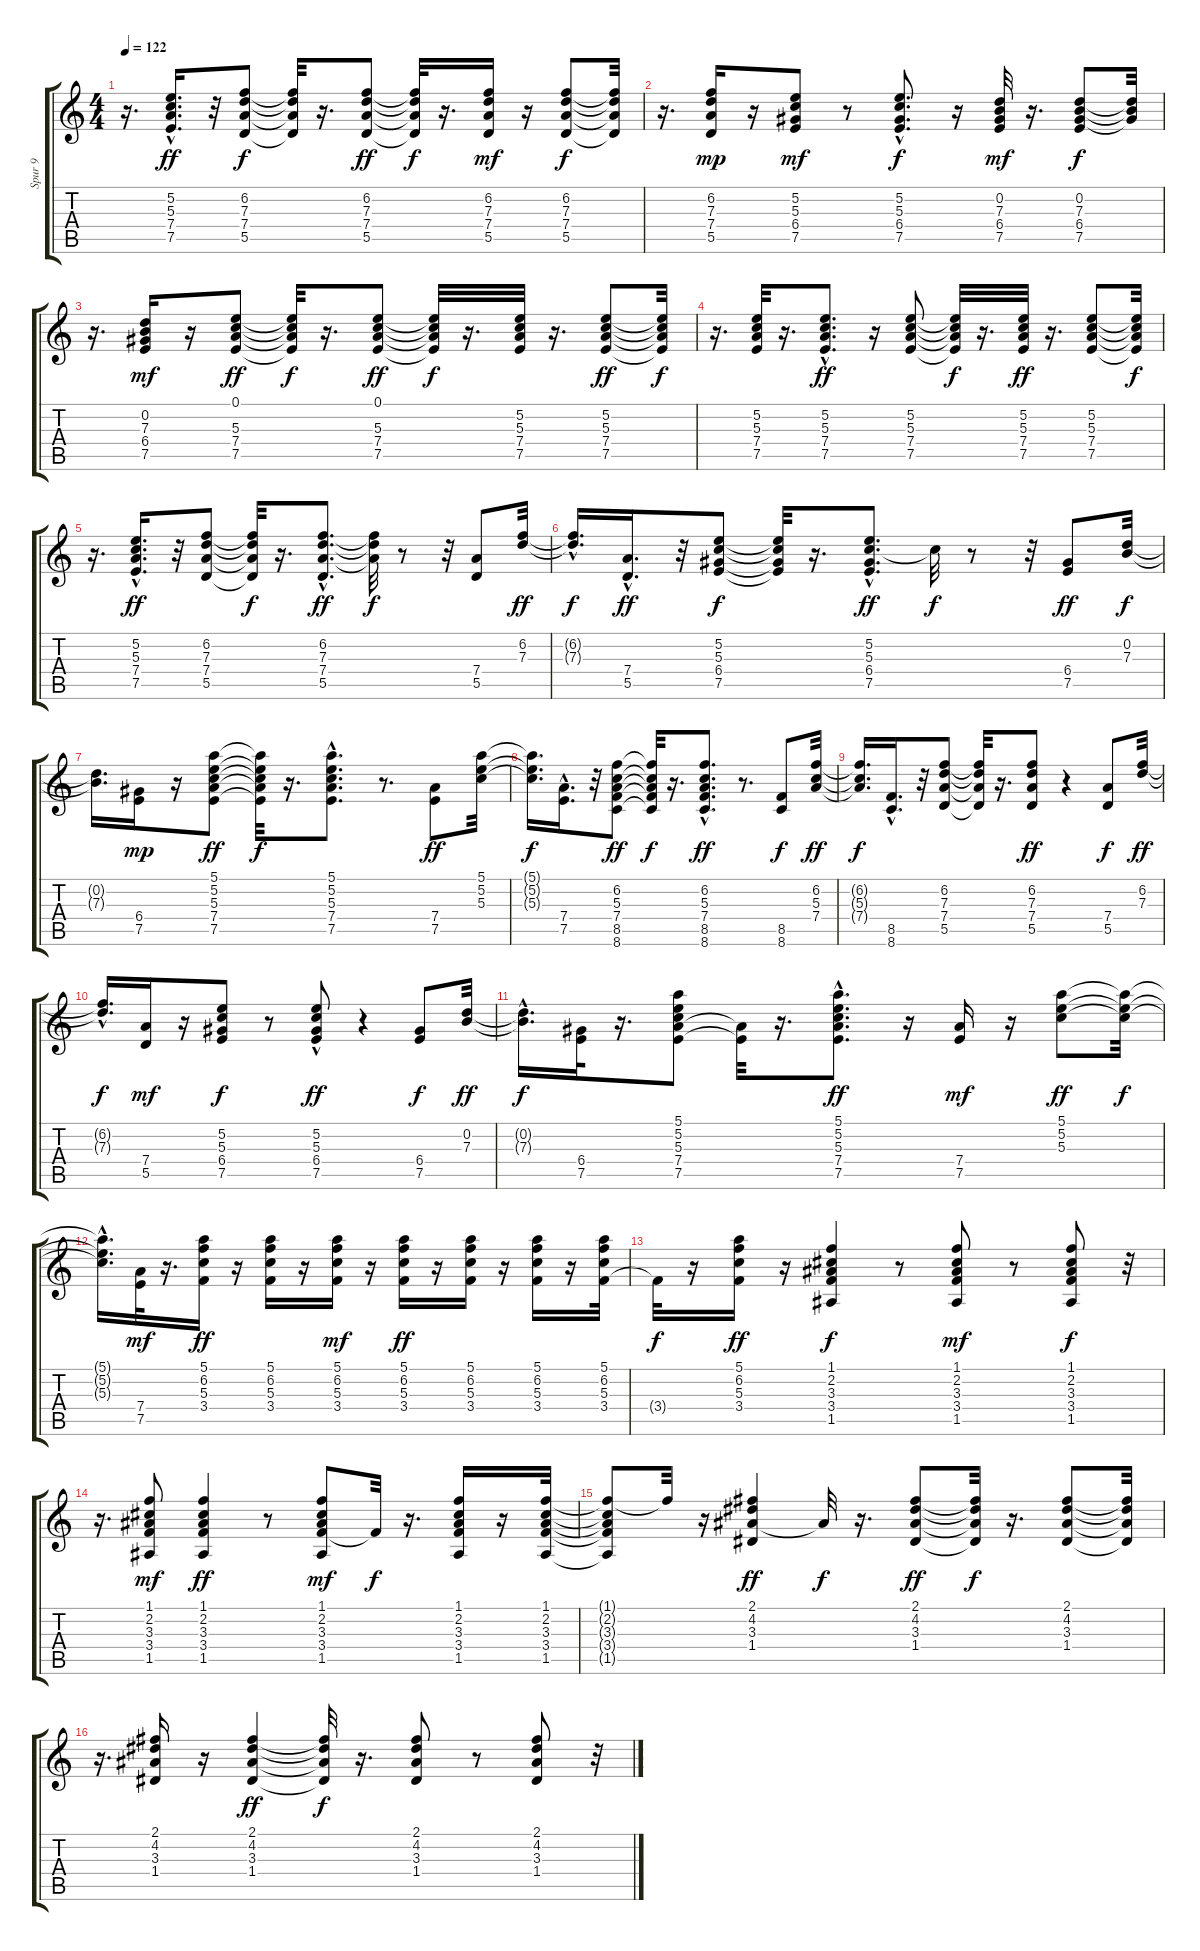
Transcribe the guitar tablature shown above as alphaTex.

\track ("Spur 9" "Spur 9") {instrument acousticguitarsteel}
\staff {score tabs}
\tuning (E4 B3 G3 D3 A2 E2) {hide}
\ts (4 4)
\tempo 122
\clef g2
\ks c
r.16{d dy f} (5.2{hac} 5.3{hac} 7.4{hac} 7.5{hac}).16{d dy ff} r.32 (6.2 7.3 7.4 5.5).8{dy f} (6.2{t} 7.3{t} 7.4{t} 5.5{t}).32 r.16{d} (6.2 7.3 7.4 5.5).8{dy ff} (6.2{t} 7.3{t} 7.4{t} 5.5{t}).32{dy f} r.16{d} (6.2 7.3 7.4 5.5).16{dy mf} r.16 (6.2 7.3 7.4 5.5).8{dy f} (6.2{t} 7.3{t} 7.4{t} 5.5{t}).32 |
r.16{d} (6.2 7.3 7.4 5.5).16{dy mp} r.16 (5.2 5.3 6.4 7.5).8{dy mf} r.8 (5.2{hac} 5.3 6.4 7.5).8{d dy f} r.16 (0.2 7.3 6.4 7.5).32{dy mf} r.16{d} (0.2 7.3 6.4 7.5).8{dy f} (0.2{t} 7.3{t} 6.4{t}).32 |
r.16{d} (0.2 7.3 6.4 7.5).16{dy mf} r.16 (0.1 5.3 7.4 7.5).8{dy ff} (0.1{t} 5.3{t} 7.4{t} 7.5{t}).32{dy f} r.16{d} (0.1 5.3 7.4 7.5).8{dy ff} (0.1{t} 5.3{t} 7.4{t} 7.5{t}).32{dy f} r.16{d} (5.2 5.3 7.4 7.5).32 r.16{d} (5.2 5.3 7.4 7.5).8{dy ff} (5.2{t} 5.3{t} 7.4{t} 7.5{t}).32{dy f} |
r.16{d} (5.2 5.3 7.4 7.5).32 r.16{d} (5.2{hac} 5.3{hac} 7.4{hac} 7.5{hac}).8{d dy ff} r.16 (5.2 5.3 7.4 7.5).8 (5.2{t} 5.3{t} 7.4{t} 7.5{t}).32{dy f} r.16{d} (5.2 5.3 7.4 7.5).32{dy ff} r.16{d} (5.2 5.3 7.4 7.5).8 (5.2{t} 5.3{t} 7.4{t} 7.5{t}).32{dy f} |
r.16{d} (5.2{hac} 5.3{hac} 7.4{hac} 7.5{hac}).16{d dy ff} r.32 (6.2 7.3 7.4 5.5).8 (6.2{t} 7.3{t} 7.4{t} 5.5{t}).32{dy f} r.16{d} (6.2{hac} 7.3{hac} 7.4{hac} 5.5{hac}).8{d dy ff} (6.2{t} 7.3{t} 7.4{t}).32{dy f} r.8 r.32 (7.4 5.5).8 (6.2 7.3).32{dy ff} |
(6.2{t} 7.3{hac t}).16{d dy f} (7.4{hac} 5.5{hac}).16{d dy ff} r.32 (5.2 5.3 6.4 7.5).8{dy f} (5.2{t} 5.3{t} 6.4{t} 7.5{t}).32 r.16{d} (5.2{hac} 5.3{hac} 6.4 7.5).8{d dy ff} 5.3{t}.32{dy f} r.8 r.32 (6.4 7.5).8{dy ff} (0.2 7.3).32{dy f} |
(0.2{t} 7.3{t}).16{d} (6.4 7.5).16{dy mp} r.16 (5.1 5.2 5.3 7.4 7.5).8{dy ff} (5.1{t} 5.2{t} 5.3{t} 7.4{t} 7.5{t}).32{dy f} r.16{d} (5.1{hac} 5.2{hac} 5.3{hac} 7.4 7.5).8{d} r.8{d} (7.4 7.5).8{dy ff} (5.1 5.2 5.3).32 |
(5.1{t} 5.2{t} 5.3{t}).16{d dy f} (7.4{hac} 7.5{hac}).16{d} r.32 (6.2 5.3 7.4 8.5 8.6).8{dy ff} (6.2{t} 5.3{t} 7.4{t} 8.5{t} 8.6{t}).32{dy f} r.16{d} (6.2{hac} 5.3{hac} 7.4{hac} 8.5 8.6).8{d dy ff} r.8{d} (8.5 8.6).8{dy f} (6.2 5.3 7.4).32{dy ff} |
(6.2{t} 5.3{t} 7.4{t}).16{d dy f} (8.5 8.6{hac}).16{d} r.32 (6.2 7.3 7.4 5.5).8 (6.2{t} 7.3{t} 7.4{t} 5.5{t}).32 r.16{d} (6.2 7.3 7.4 5.5).8{dy ff} r.4 (7.4 5.5).8{dy f} (6.2 7.3).32{dy ff} |
(6.2{hac t} 7.3{t}).16{d dy f} (7.4 5.5).16{dy mf} r.16 (5.2 5.3 6.4 7.5).8{dy f} r.8 (5.2 5.3 6.4{hac} 7.5{hac}).8{dy ff} r.4 (6.4 7.5).8{dy f} (0.2 7.3).32{dy ff} |
(0.2{hac t} 7.3{t}).16{d dy f} (6.4 7.5).32 r.16{d} (5.1 5.2 5.3 7.4 7.5).8 (7.4{t} 7.5{t}).32 r.16{d} (5.1 5.2 5.3{hac} 7.4 7.5).8{d dy ff} r.16 (7.4 7.5).16{dy mf} r.16 (5.1 5.2 5.3).8{dy ff} (5.1{t} 5.2{t} 5.3{t}).32{dy f} |
(5.1{t} 5.2{t} 5.3{hac t}).16{d} (7.4 7.5).32{dy mf} r.16{d} (5.1 6.2 5.3 3.4).16{dy ff} r.16 (5.1 6.2 5.3 3.4).16 r.16 (5.1 6.2 5.3 3.4).16{dy mf} r.16 (5.1 6.2 5.3 3.4).16{dy ff} r.16 (5.1 6.2 5.3 3.4).16 r.16 (5.1 6.2 5.3 3.4).16 r.16 (5.1 6.2 5.3 3.4).32 |
3.4{t}.32{dy f} r.16 (5.1 6.2 5.3 3.4).16{dy ff} r.16 (1.1 2.2 3.3 3.4 1.5).4{dy f} r.8 (1.1 2.2 3.3 3.4 1.5).8{dy mf} r.8 (1.1 2.2 3.3 3.4 1.5).8{dy f} r.32 |
r.16{d} (1.1 2.2 3.3 3.4 1.5).8{dy mf} (1.1 2.2 3.3 3.4 1.5).4{dy ff} r.8 (1.1 2.2 3.3 3.4 1.5).8{dy mf} 3.4{t}.32{dy f} r.16{d} (1.1 2.2 3.3 3.4 1.5).16 r.16 (1.1 2.2 3.3 3.4 1.5).32 |
(1.1{t} 2.2{t} 3.3{t} 3.4{t} 1.5{t}).8 1.1{t}.32 r.16 (2.1 4.2 3.3 1.4).4{dy ff} 3.3{t}.32{dy f} r.16{d} (2.1 4.2 3.3 1.4).8{dy ff} (2.1{t} 4.2{t} 3.3{t} 1.4{t}).32{dy f} r.16{d} (2.1 4.2 3.3 1.4).8 (2.1{t} 4.2{t} 3.3{t} 1.4{t}).32 |
r.16{d} (2.1 4.2 3.3 1.4).16 r.16 (2.1 4.2 3.3 1.4).4{dy ff} (2.1{t} 4.2{t} 3.3{t} 1.4{t}).32{dy f} r.16{d} (2.1 4.2 3.3 1.4).8 r.8 (2.1 4.2 3.3 1.4).8 r.32
